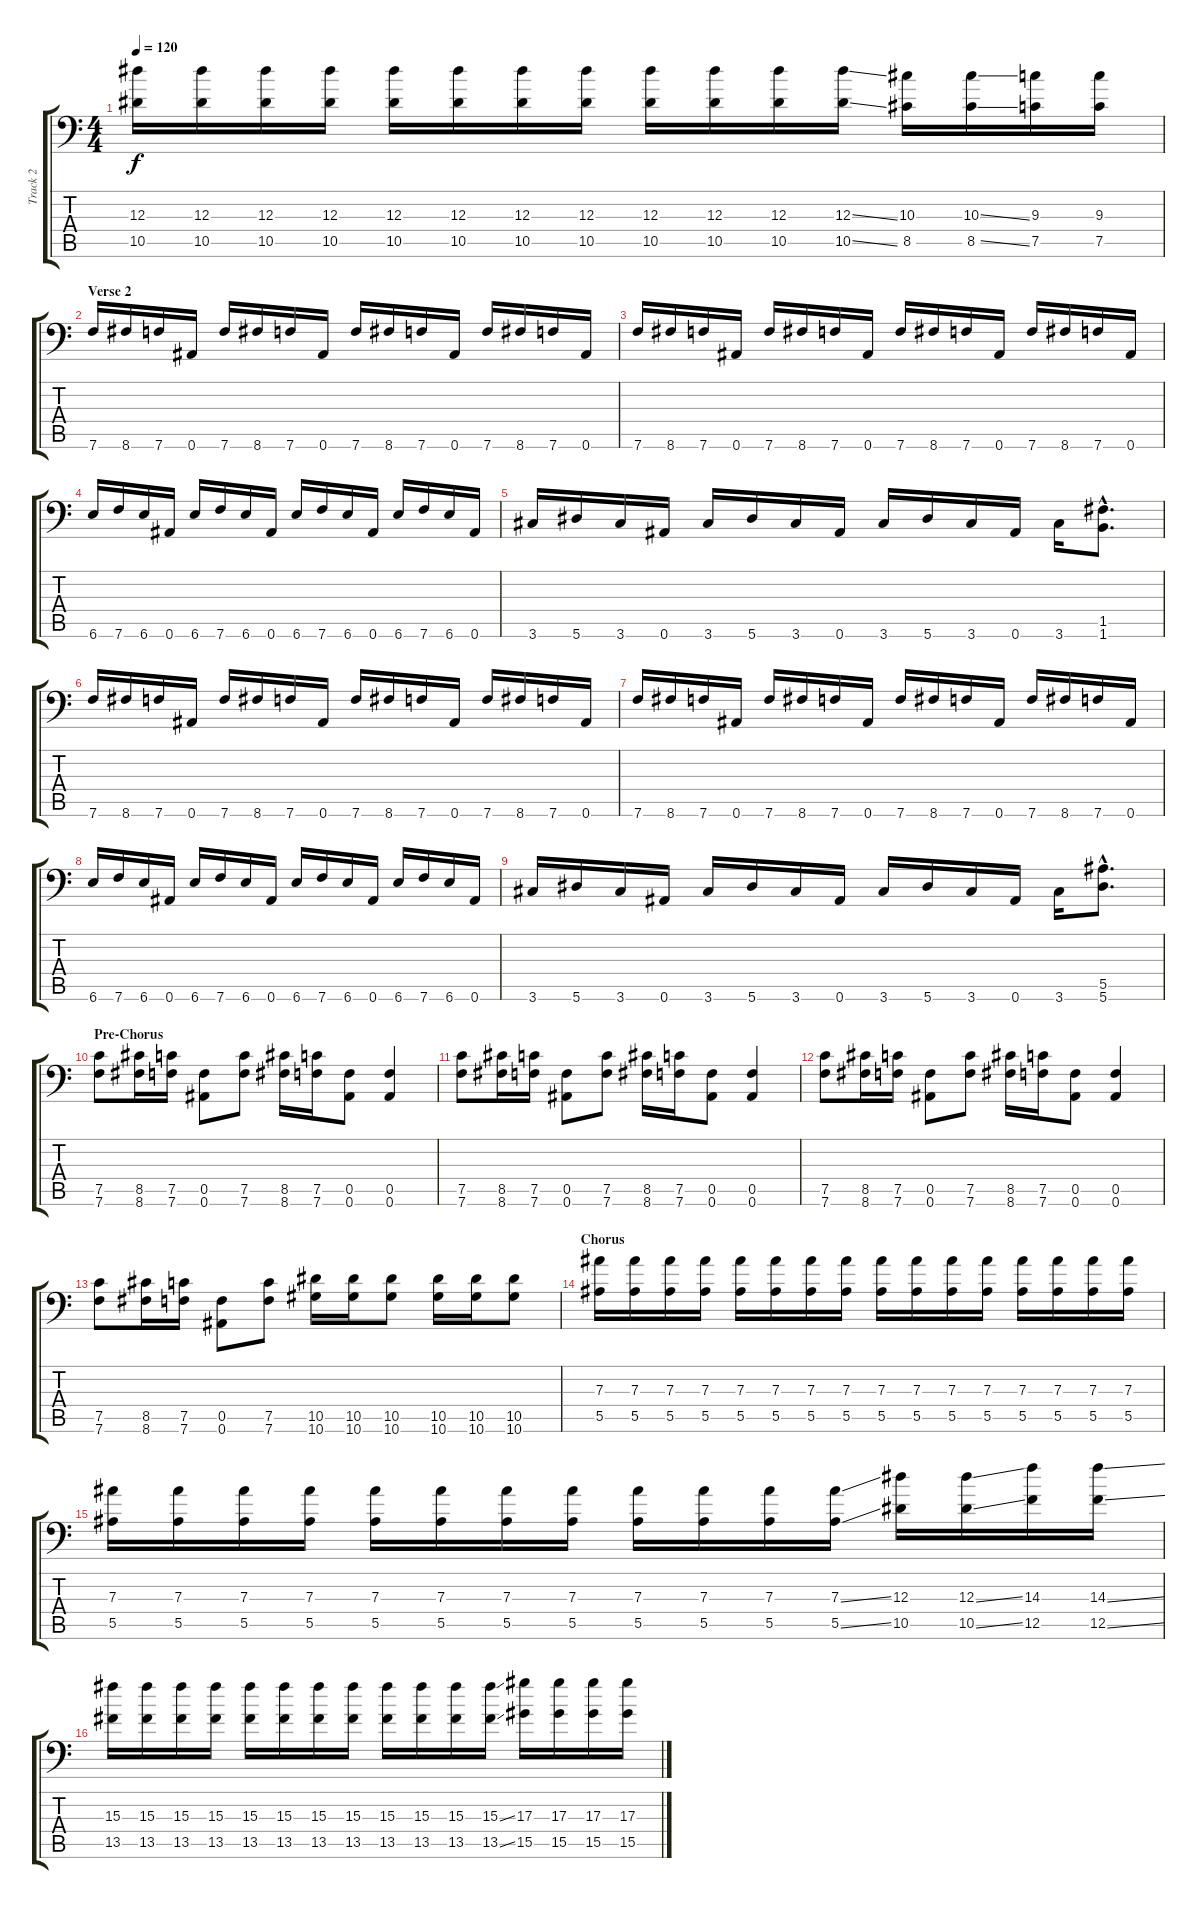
\track ("Track 2" "Track 2") {instrument overdrivenguitar}
\staff {score tabs}
\tuning (C4 G3 Eb3 Bb2 F2 Bb1) {hide}
\ts (4 4)
\tempo 120
\clef f4
\ks c
(12.3 10.5).16{dy f} (12.3 10.5).16 (12.3 10.5).16 (12.3 10.5).16 (12.3 10.5).16 (12.3 10.5).16 (12.3 10.5).16 (12.3 10.5).16 (12.3 10.5).16 (12.3 10.5).16 (12.3 10.5).16 (12.3{ss} 10.5{ss}).16 (10.3 8.5).16 (10.3{ss} 8.5{ss}).16 (9.3 7.5).16 (9.3 7.5).16 |
\section ("" "Verse 2")
7.6.16 8.6.16 7.6.16 0.6.16 7.6.16 8.6.16 7.6.16 0.6.16 7.6.16 8.6.16 7.6.16 0.6.16 7.6.16 8.6.16 7.6.16 0.6.16 |
7.6.16 8.6.16 7.6.16 0.6.16 7.6.16 8.6.16 7.6.16 0.6.16 7.6.16 8.6.16 7.6.16 0.6.16 7.6.16 8.6.16 7.6.16 0.6.16 |
6.6.16 7.6.16 6.6.16 0.6.16 6.6.16 7.6.16 6.6.16 0.6.16 6.6.16 7.6.16 6.6.16 0.6.16 6.6.16 7.6.16 6.6.16 0.6.16 |
3.6.16 5.6.16 3.6.16 0.6.16 3.6.16 5.6.16 3.6.16 0.6.16 3.6.16 5.6.16 3.6.16 0.6.16 3.6.16 (1.5{hac} 1.6{hac}).8{d} |
7.6.16 8.6.16 7.6.16 0.6.16 7.6.16 8.6.16 7.6.16 0.6.16 7.6.16 8.6.16 7.6.16 0.6.16 7.6.16 8.6.16 7.6.16 0.6.16 |
7.6.16 8.6.16 7.6.16 0.6.16 7.6.16 8.6.16 7.6.16 0.6.16 7.6.16 8.6.16 7.6.16 0.6.16 7.6.16 8.6.16 7.6.16 0.6.16 |
6.6.16 7.6.16 6.6.16 0.6.16 6.6.16 7.6.16 6.6.16 0.6.16 6.6.16 7.6.16 6.6.16 0.6.16 6.6.16 7.6.16 6.6.16 0.6.16 |
3.6.16 5.6.16 3.6.16 0.6.16 3.6.16 5.6.16 3.6.16 0.6.16 3.6.16 5.6.16 3.6.16 0.6.16 3.6.16 (5.5{hac} 5.6{hac}).8{d} |
\section ("" "Pre-Chorus")
(7.5 7.6).8 (8.5 8.6).16 (7.5 7.6).16 (0.5 0.6).8 (7.5 7.6).8 (8.5 8.6).16 (7.5 7.6).16 (0.5 0.6).8 (0.5 0.6).4 |
(7.5 7.6).8 (8.5 8.6).16 (7.5 7.6).16 (0.5 0.6).8 (7.5 7.6).8 (8.5 8.6).16 (7.5 7.6).16 (0.5 0.6).8 (0.5 0.6).4 |
(7.5 7.6).8 (8.5 8.6).16 (7.5 7.6).16 (0.5 0.6).8 (7.5 7.6).8 (8.5 8.6).16 (7.5 7.6).16 (0.5 0.6).8 (0.5 0.6).4 |
(7.5 7.6).8 (8.5 8.6).16 (7.5 7.6).16 (0.5 0.6).8 (7.5 7.6).8 (10.5 10.6).16 (10.5 10.6).16 (10.5 10.6).8 (10.5 10.6).16 (10.5 10.6).16 (10.5 10.6).8 |
\section ("" "Chorus")
(7.3 5.5).16 (7.3 5.5).16 (7.3 5.5).16 (7.3 5.5).16 (7.3 5.5).16 (7.3 5.5).16 (7.3 5.5).16 (7.3 5.5).16 (7.3 5.5).16 (7.3 5.5).16 (7.3 5.5).16 (7.3 5.5).16 (7.3 5.5).16 (7.3 5.5).16 (7.3 5.5).16 (7.3 5.5).16 |
(7.3 5.5).16 (7.3 5.5).16 (7.3 5.5).16 (7.3 5.5).16 (7.3 5.5).16 (7.3 5.5).16 (7.3 5.5).16 (7.3 5.5).16 (7.3 5.5).16 (7.3 5.5).16 (7.3 5.5).16 (7.3{ss} 5.5{ss}).16 (12.3 10.5).16 (12.3{ss} 10.5{ss}).16 (14.3 12.5).16 (14.3{ss} 12.5{ss}).16 |
(15.3 13.5).16 (15.3 13.5).16 (15.3 13.5).16 (15.3 13.5).16 (15.3 13.5).16 (15.3 13.5).16 (15.3 13.5).16 (15.3 13.5).16 (15.3 13.5).16 (15.3 13.5).16 (15.3 13.5).16 (15.3{ss} 13.5{ss}).16 (17.3 15.5).16 (17.3 15.5).16 (17.3 15.5).16 (17.3{ss} 15.5{ss}).16
